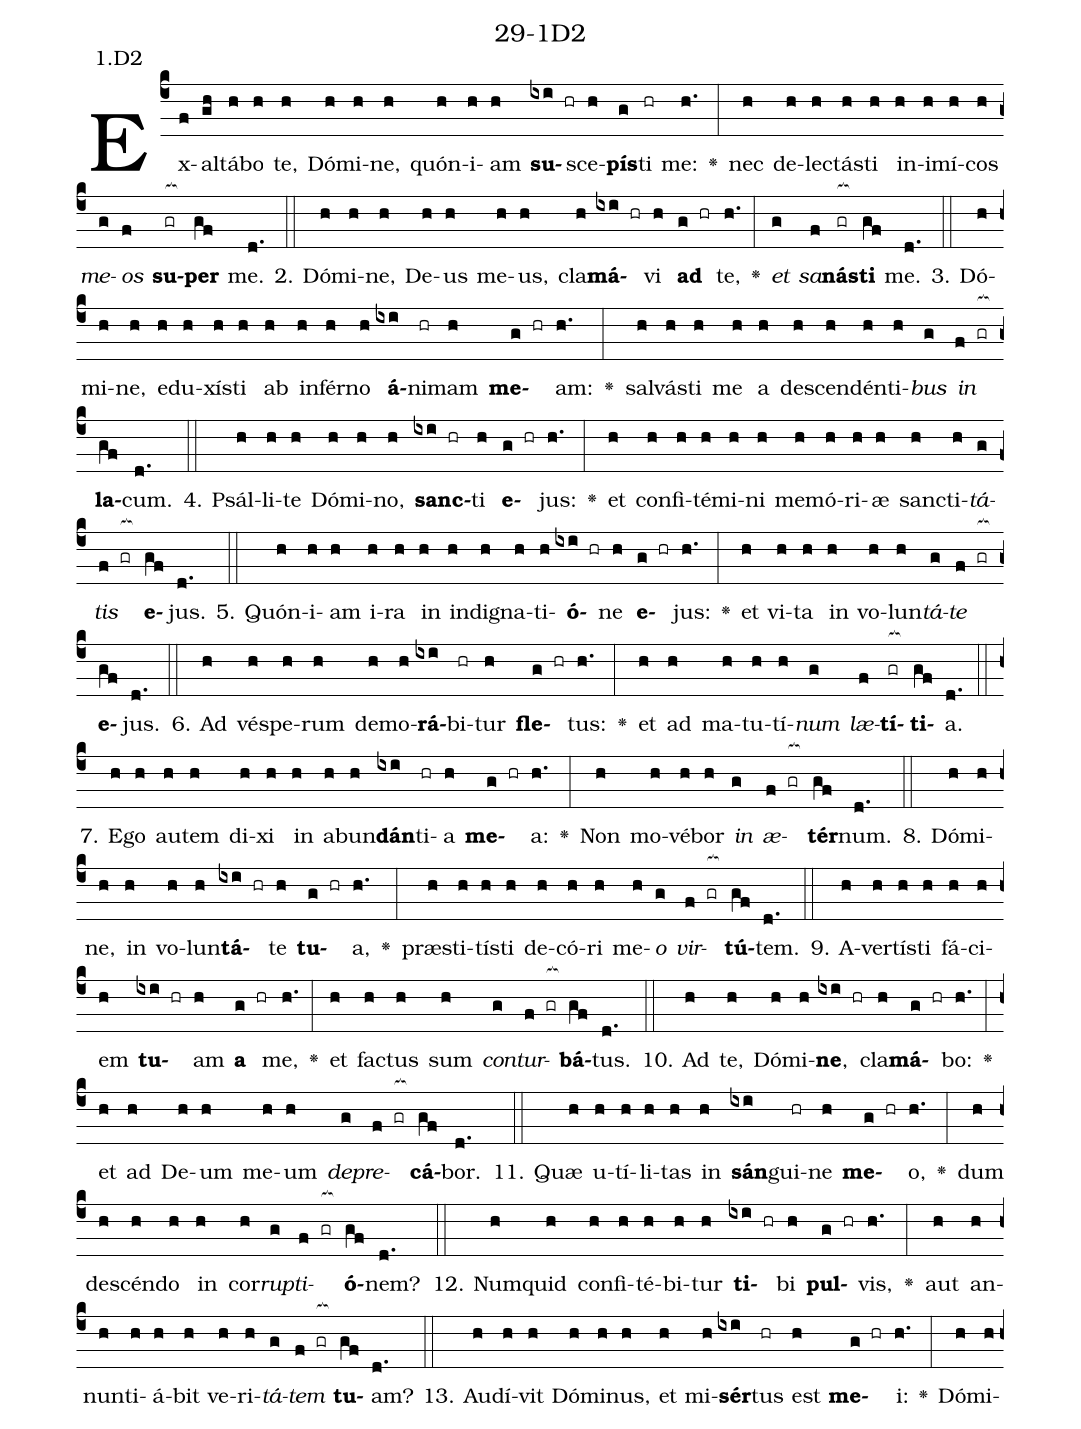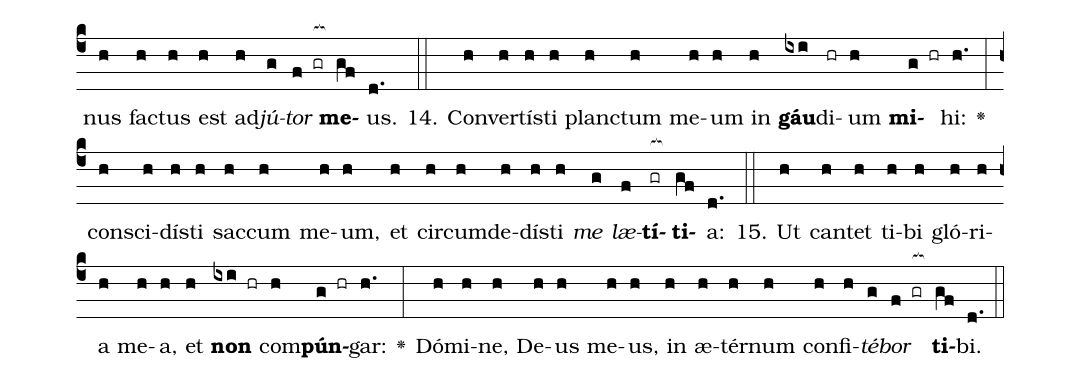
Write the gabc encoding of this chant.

name: 29-1D2;
annotation: 1.D2;
%%
(c4)Ex(f)al(gh)tá(h)bo(h) te,(h) Dó(h)mi(h)ne,(h) quón(h)i(h)am(h) <b>su</b>(ixi hr)sce(h)<b>pís</b>(g)ti(hr) me:(h.) <v>\greheightstar</v>(:) nec(h) de(h)lec(h)tás(h)ti(h) in(h)i(h)mí(h)cos(h) <i>me</i>(g)<i>os</i>(f) <b>su</b>(gr[ocb:1{])<b>per</b>(gf[ocb:0}]) me.(d.) (::)
2. Dó(h)mi(h)ne,(h) De(h)us(h) me(h)us,(h) cla(h)<b>má</b>(ixi hr)vi(h) <b>ad</b>(g hr) te,(h.) <v>\greheightstar</v>(:) <i>et</i>(g) <i>sa</i>(f)<b>nás</b>(gr[ocb:1{])<b>ti</b>(gf[ocb:0}]) me.(d.) (::)
3. Dó(h)mi(h)ne,(h) e(h)du(h)xís(h)ti(h) ab(h) in(h)fér(h)no(h) <b>á</b>(ixi)ni(hr)mam(h) <b>me</b>(g hr)am:(h.) <v>\greheightstar</v>(:) sal(h)vás(h)ti(h) me(h) a(h) de(h)scen(h)dén(h)ti(h)<i>bus</i>(g) <i>in</i>(f gr[ocb:1{]) <b>la</b>(gf[ocb:0}])cum.(d.) (::)
4. Psál(h)li(h)te(h) Dó(h)mi(h)no,(h) <b>sanc</b>(ixi hr)ti(h) <b>e</b>(g hr)jus:(h.) <v>\greheightstar</v>(:) et(h) con(h)fi(h)té(h)mi(h)ni(h) me(h)mó(h)ri(h)æ(h) sanc(h)ti(h)<i>tá</i>(g)<i>tis</i>(f gr[ocb:1{]) <b>e</b>(gf[ocb:0}])jus.(d.) (::)
5. Quón(h)i(h)am(h) i(h)ra(h) in(h) in(h)di(h)gna(h)ti(h)<b>ó</b>(ixi hr)ne(h) <b>e</b>(g hr)jus:(h.) <v>\greheightstar</v>(:) et(h) vi(h)ta(h) in(h) vo(h)lun(h)<i>tá</i>(g)<i>te</i>(f gr[ocb:1{]) <b>e</b>(gf[ocb:0}])jus.(d.) (::)
6. Ad(h) vés(h)pe(h)rum(h) de(h)mo(h)<b>rá</b>(ixi)bi(hr)tur(h) <b>fle</b>(g hr)tus:(h.) <v>\greheightstar</v>(:) et(h) ad(h) ma(h)tu(h)tí(h)<i>num</i>(g) <i>læ</i>(f)<b>tí</b>(gr[ocb:1{])<b>ti</b>(gf[ocb:0}])a.(d.) (::)
7. E(h)go(h) au(h)tem(h) di(h)xi(h) in(h) ab(h)un(h)<b>dán</b>(ixi)ti(hr)a(h) <b>me</b>(g hr)a:(h.) <v>\greheightstar</v>(:) Non(h) mo(h)vé(h)bor(h) <i>in</i>(g) <i>æ</i>(f gr[ocb:1{])<b>tér</b>(gf[ocb:0}])num.(d.) (::)
8. Dó(h)mi(h)ne,(h) in(h) vo(h)lun(h)<b>tá</b>(ixi hr)te(h) <b>tu</b>(g hr)a,(h.) <v>\greheightstar</v>(:) præ(h)sti(h)tís(h)ti(h) de(h)có(h)ri(h) me(h)<i>o</i>(g) <i>vir</i>(f gr[ocb:1{])<b>tú</b>(gf[ocb:0}])tem.(d.) (::)
9. A(h)ver(h)tís(h)ti(h) fá(h)ci(h)em(h) <b>tu</b>(ixi hr)am(h) <b>a</b>(g hr) me,(h.) <v>\greheightstar</v>(:) et(h) fac(h)tus(h) sum(h) <i>con</i>(g)<i>tur</i>(f gr[ocb:1{])<b>bá</b>(gf[ocb:0}])tus.(d.) (::)
10. Ad(h) te,(h) Dó(h)mi(h)<b>ne</b>,(ixi hr) cla(h)<b>má</b>(g hr)bo:(h.) <v>\greheightstar</v>(:) et(h) ad(h) De(h)um(h) me(h)um(h) <i>de</i>(g)<i>pre</i>(f gr[ocb:1{])<b>cá</b>(gf[ocb:0}])bor.(d.) (::)
11. Quæ(h) u(h)tí(h)li(h)tas(h) in(h) <b>sán</b>(ixi)gui(hr)ne(h) <b>me</b>(g hr)o,(h.) <v>\greheightstar</v>(:) dum(h) de(h)scén(h)do(h) in(h) cor(h)<i>rup</i>(g)<i>ti</i>(f gr[ocb:1{])<b>ó</b>(gf[ocb:0}])nem?(d.) (::)
12. Num(h)quid(h) con(h)fi(h)té(h)bi(h)tur(h) <b>ti</b>(ixi hr)bi(h) <b>pul</b>(g hr)vis,(h.) <v>\greheightstar</v>(:) aut(h) an(h)nun(h)ti(h)á(h)bit(h) ve(h)ri(h)<i>tá</i>(g)<i>tem</i>(f gr[ocb:1{]) <b>tu</b>(gf[ocb:0}])am?(d.) (::)
13. Au(h)dí(h)vit(h) Dó(h)mi(h)nus,(h) et(h) mi(h)<b>sér</b>(ixi)tus(hr) est(h) <b>me</b>(g hr)i:(h.) <v>\greheightstar</v>(:) Dó(h)mi(h)nus(h) fac(h)tus(h) est(h) ad(h)<i>jú</i>(g)<i>tor</i>(f gr[ocb:1{]) <b>me</b>(gf[ocb:0}])us.(d.) (::)
14. Con(h)ver(h)tís(h)ti(h) planc(h)tum(h) me(h)um(h) in(h) <b>gáu</b>(ixi)di(hr)um(h) <b>mi</b>(g hr)hi:(h.) <v>\greheightstar</v>(:) con(h)sci(h)dís(h)ti(h) sac(h)cum(h) me(h)um,(h) et(h) cir(h)cum(h)de(h)dís(h)ti(h) <i>me</i>(g) <i>læ</i>(f)<b>tí</b>(gr[ocb:1{])<b>ti</b>(gf[ocb:0}])a:(d.) (::)
15. Ut(h) can(h)tet(h) ti(h)bi(h) gló(h)ri(h)a(h) me(h)a,(h) et(h) <b>non</b>(ixi hr) com(h)<b>pún</b>(g hr)gar:(h.) <v>\greheightstar</v>(:) Dó(h)mi(h)ne,(h) De(h)us(h) me(h)us,(h) in(h) æ(h)tér(h)num(h) con(h)fi(h)<i>té</i>(g)<i>bor</i>(f gr[ocb:1{]) <b>ti</b>(gf[ocb:0}])bi.(d.) (::)
